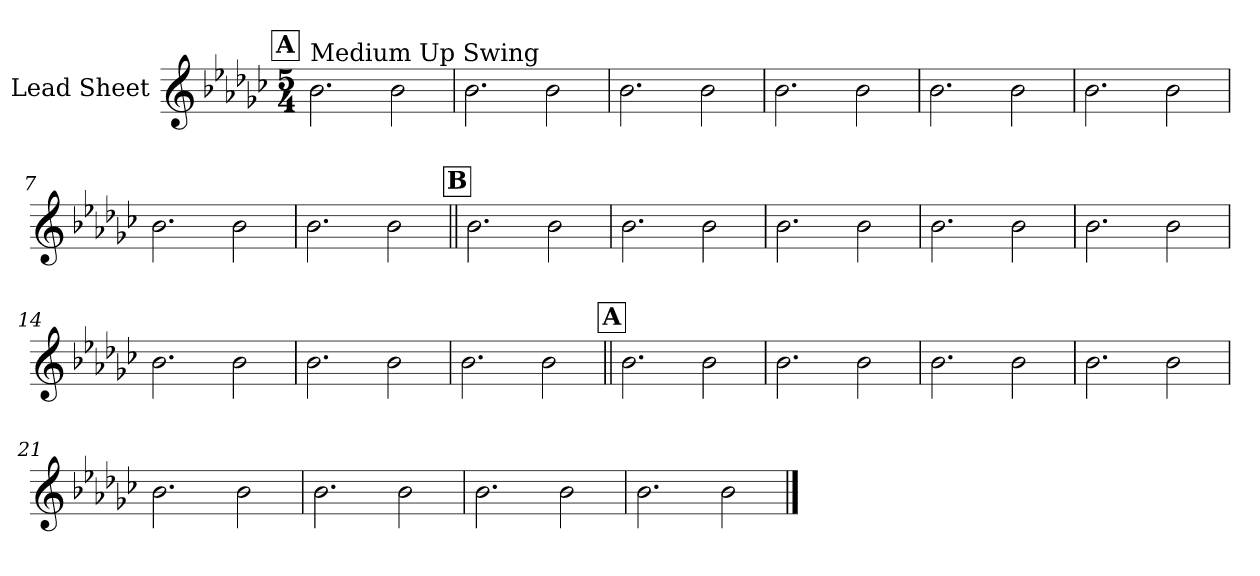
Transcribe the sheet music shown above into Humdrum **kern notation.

**kern
*part1
*staff1
*I"Lead Sheet
*clefG2
*k[b-e-a-d-g-c-]
*e-:
*M5/4
!!LO:REH:place=s1:a:fs=14:t=A
=1
!LO:TX:a:t=Medium Up Swing
2.b-\
2b-\
=2
2.b-\
2b-\
=3
2.b-\
2b-\
=4
2.b-\
2b-\
!!LO:LB:g=z
=5
2.b-\
2b-\
=6
2.b-\
2b-\
=7
2.b-\
2b-\
=8
2.b-\
2b-\
!!LO:LB:g=z
!!LO:REH:place=s1:a:fs=14:t=B
=9||
2.b-\
2b-\
=10
2.b-\
2b-\
=11
2.b-\
2b-\
=12
2.b-\
2b-\
!!LO:LB:g=z
=13
2.b-\
2b-\
=14
2.b-\
2b-\
=15
2.b-\
2b-\
=16
2.b-\
2b-\
!!LO:LB:g=z
!!LO:REH:place=s1:a:fs=14:t=A
=17||
2.b-\
2b-\
=18
2.b-\
2b-\
=19
2.b-\
2b-\
=20
2.b-\
2b-\
!!LO:LB:g=z
=21
2.b-\
2b-\
=22
2.b-\
2b-\
=23
2.b-\
2b-\
=24
2.b-\
2b-\
==
*-
